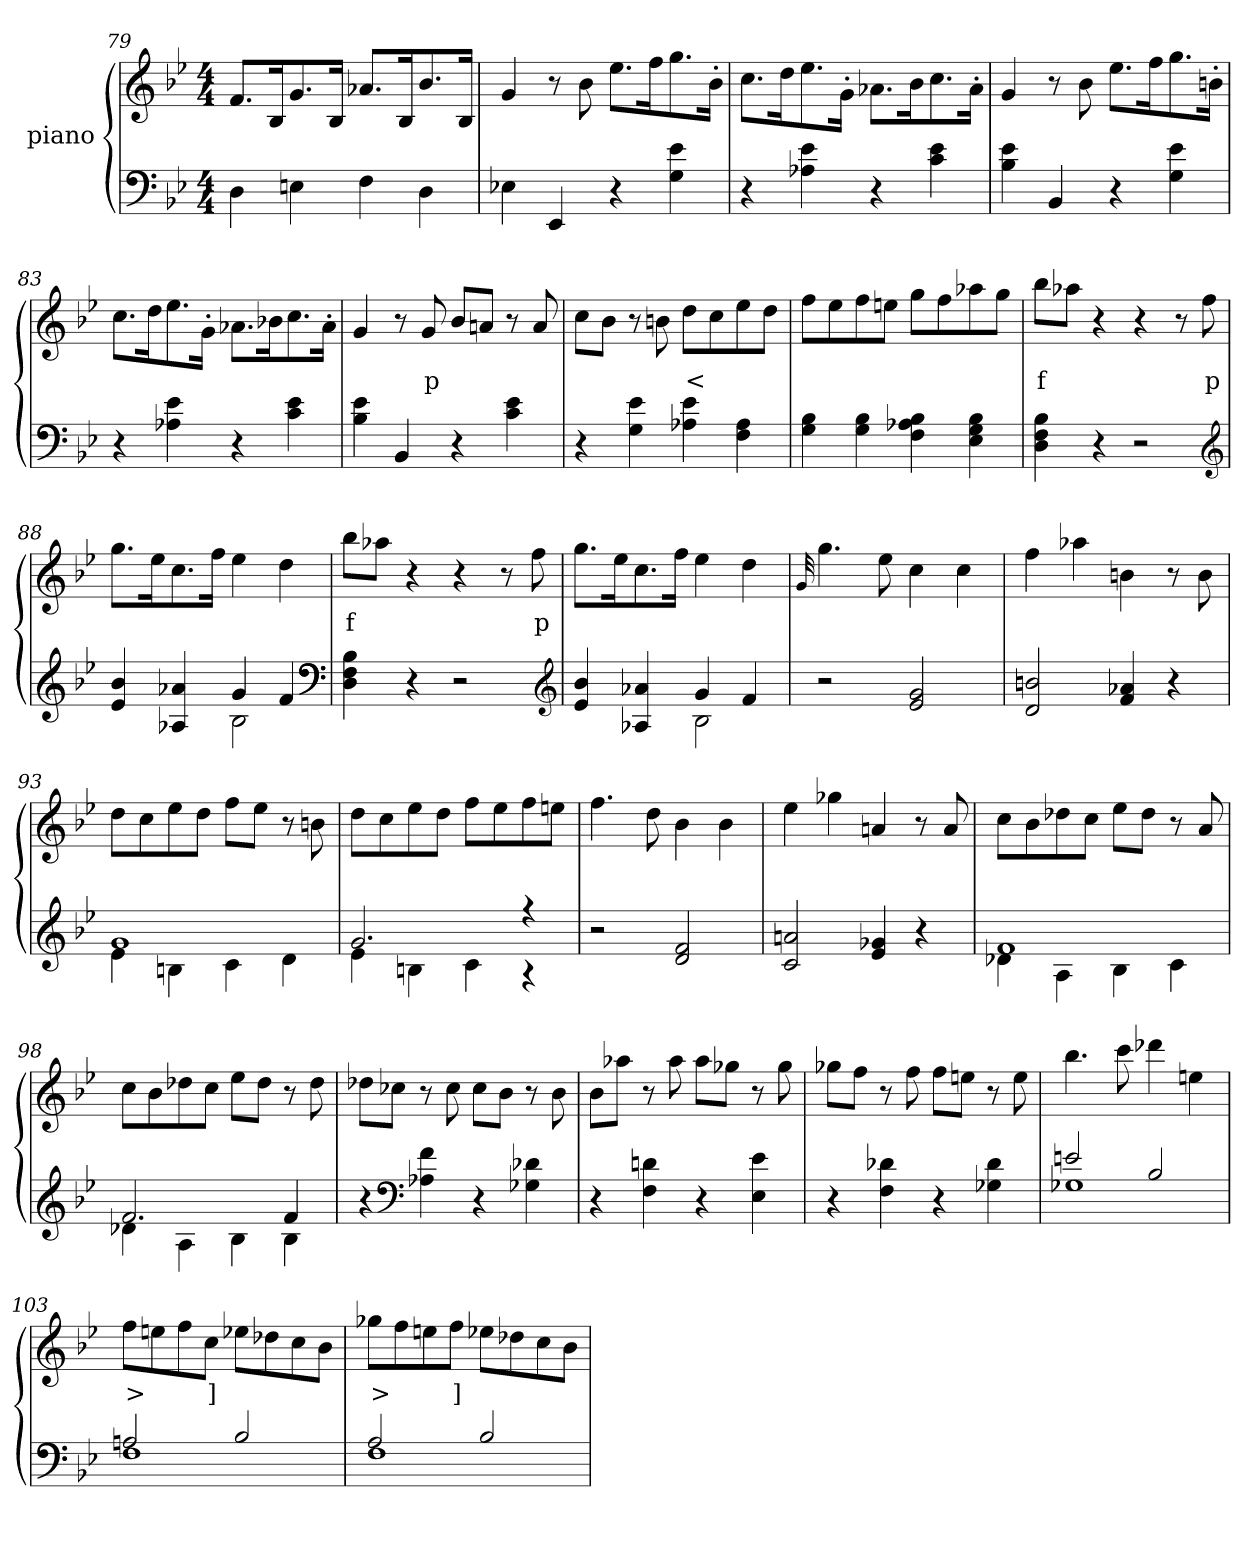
**kern	**kern	**text
*part2	*part1	*part1
*staff2	*staff1	*staff1
*	*I"piano	*
*clefF4	*clefG2	*
*k[b-e-]	*k[b-e-]	*
*B-:	*B-:	*
*M4/4	*M4/4	*
=79	=79	=79
4D	8.fL	.
.	16B-	.
4En	8.g	.
.	16B-Jk	.
4F	8.a-XL	.
.	16B-	.
4D	8.b-	.
.	16B-Jk	.
=80	=80	=80
4E-X	4g	.
4EE-	8r	.
.	8b-	.
4r	8.ee-L	.
.	16ff	.
4G 4e-	8.gg	.
.	16b-'>Jk	.
=81	=81	=81
4r	8.ccL	.
.	16dd	.
4A-X 4e-	8.ee-	.
.	16g'>Jk	.
4r	8.a-XL	.
.	16b-	.
4c 4e-	8.cc	.
.	16a-'>Jk	.
=82	=82	=82
4B- 4e-	4g	.
4BB-	8r	.
.	8b-	.
4r	8.ee-L	.
.	16ff	.
4G 4e-	8.gg	.
.	16bn'>Jk	.
=83	=83	=83
4r	8.ccL	.
.	16dd	.
4A-X 4e-	8.ee-	.
.	16g'>Jk	.
4r	8.a-XL	.
.	16b-X	.
4c 4e-	8.cc	.
.	16a-'>Jk	.
=84	=84	=84
4B- 4e-	4g	.
4BB-	8r	.
.	8g	p
4r	8b-L	.
.	8anJ	.
4c 4e-	8r	.
.	8a	.
=85	=85	=85
4r	8ccL	.
.	8b-J	.
4G 4e-	8r	.
.	8bn	.
4A-X 4e-	8ddL	<
.	8cc	.
4F 4A-	8ee-	.
.	8ddJ	.
=86	=86	=86
4G 4B-	8ffL	.
.	8ee-	.
4G 4B-	8ff	.
.	8eenJ	.
4F 4A-X 4B-	8ggL	.
.	8ff	.
4E- 4G 4B-	8aa-X	.
.	8ggJ	.
=87	=87	=87
4D 4F 4B-	8bb-L	f
.	8aa-XJ	.
4r	4r	.
2r	4r	.
.	8r	.
.	8ff	p
*clefG2	*	*
=88	=88	=88
*^	*	*
4e- 4b-	2ryy	8.ggL	.
.	.	16ee-	.
4A-X 4a-X	.	8.cc	.
.	.	16ffJk	.
4g	2B-	4ee-	.
4f	.	4dd	.
*v	*v	*	*
*clefF4	*	*
=89	=89	=89
4D 4F 4B-	8bb-L	f
.	8aa-XJ	.
4r	4r	.
2r	4r	.
.	8r	.
.	8ff	p
*clefG2	*	*
=90	=90	=90
*^	*	*
4e- 4b-	2ryy	8.ggL	.
.	.	16ee-	.
4A-X 4a-X	.	8.cc	.
.	.	16ffJk	.
4g	2B-	4ee-	.
4f	.	4dd	.
*v	*v	*	*
=91	=91	=91
.	32qqg	.
2r	4.gg	.
.	8ee-	.
2e- 2g	4cc	.
.	4cc	.
=92	=92	=92
2d 2bn	4ff	.
.	4aa-X	.
4f 4a-X	4bn	.
4r	8r	.
.	8b	.
=93	=93	=93
*^	*	*
1g	4e-	8ddL	.
.	.	8cc	.
.	4Bn	8ee-	.
.	.	8ddJ	.
.	4c	8ffL	.
.	.	8ee-J	.
.	4d	8r	.
.	.	8bn	.
=94	=94	=94	=94
2.g	4e-	8ddL	.
.	.	8cc	.
.	4Bn	8ee-	.
.	.	8ddJ	.
.	4c	8ffL	.
.	.	8ee-	.
4r	4r	8ff	.
.	.	8eenJ	.
*v	*v	*	*
=95	=95	=95
2r	4.ff	.
.	8dd	.
2d 2f	4b-	.
.	4b-	.
=96	=96	=96
2c 2an	4ee-	.
.	4gg-X	.
4e- 4g-X	4an	.
4r	8r	.
.	8a	.
=97	=97	=97
*^	*	*
1f	4d-X	8ccL	.
.	.	8b-	.
.	4A	8dd-X	.
.	.	8ccJ	.
.	4B-	8ee-L	.
.	.	8dd-J	.
.	4c	8r	.
.	.	8a	.
=98	=98	=98	=98
2.f	4d-X	8ccL	.
.	.	8b-	.
.	4A	8dd-X	.
.	.	8ccJ	.
.	4B-	8ee-L	.
.	.	8dd-J	.
4f	4B-	8r	.
.	.	8dd-	.
*v	*v	*	*
=99	=99	=99
4r	8dd-XL	.
.	8cc-XJ	.
*clefF4	*	*
4A-X 4f	8r	.
.	8cc-	.
4r	8cc-L	.
.	8b-J	.
4G-X 4d-X	8r	.
.	8b-	.
=100	=100	=100
4r	8b-L	.
.	8aa-XJ	.
4F 4dn	8r	.
.	8aa-	.
4r	8aa-L	.
.	8gg-XJ	.
4E- 4e-	8r	.
.	8gg-	.
=101	=101	=101
4r	8gg-XL	.
.	8ffJ	.
4F 4d-X	8r	.
.	8ff	.
4r	8ffL	.
.	8eenJ	.
4G-X 4d-	8r	.
.	8ee	.
=102	=102	=102
*^	*	*
2en	1G-X	4.bb-	.
.	.	8ccc	.
2B-	.	4ddd-X	.
.	.	4een	.
=103	=103	=103	=103
2An	1F	8ffL	>
.	.	8een	.
.	.	8ff	.
.	.	8ccJ	]
2B-	.	8ee-XL	.
.	.	8dd-X	.
.	.	8cc	.
.	.	8b-J	.
=104	=104	=104	=104
2A	1F	8gg-XL	>
.	.	8ff	.
.	.	8een	.
.	.	8ffJ	]
2B-	.	8ee-XL	.
.	.	8dd-X	.
.	.	8cc	.
.	.	8b-J	.
*v	*v	*	*
=	=	=
*-	*-	*-
